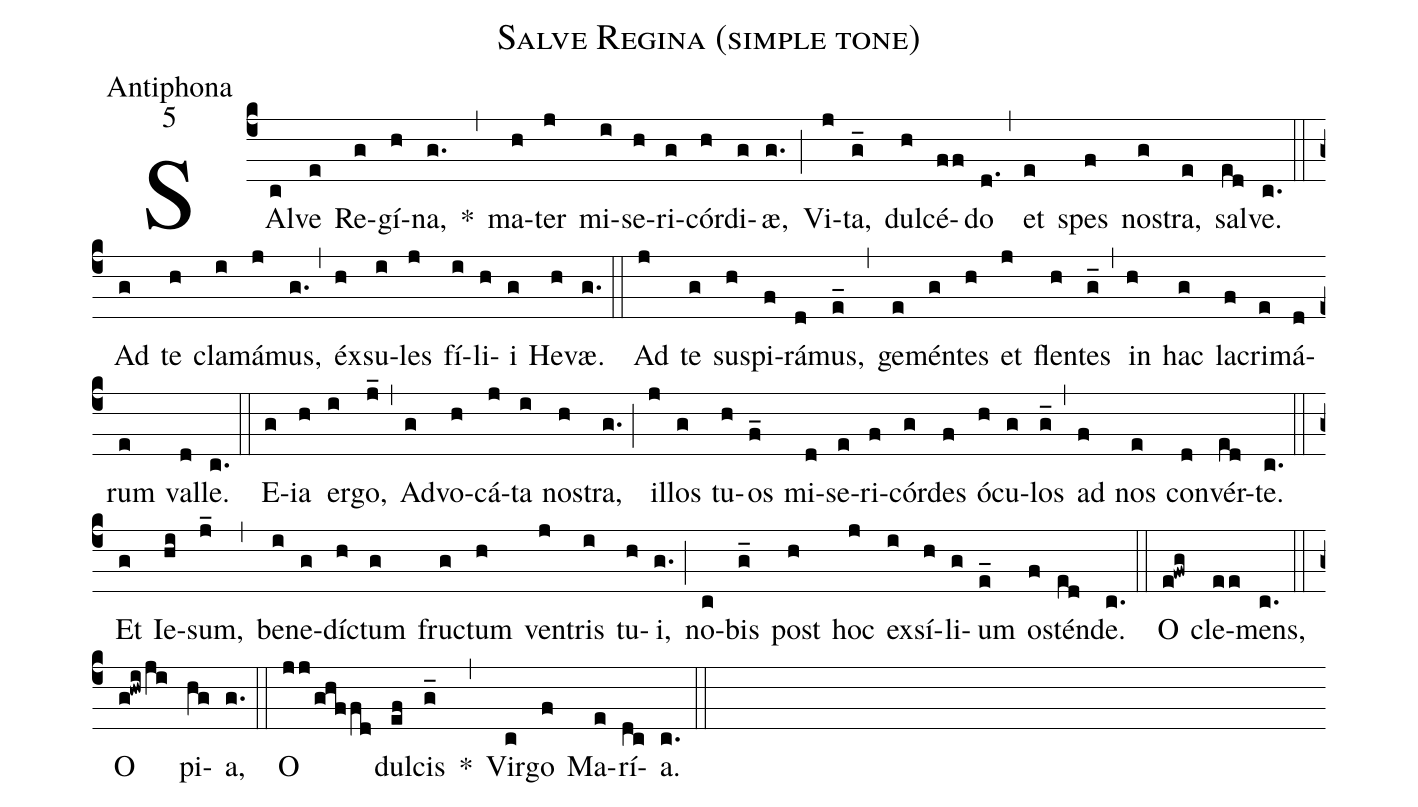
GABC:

name:Salve Regina (simple tone);
office-part:Antiphona;
mode:5;
%%
(c4) SAl(c)ve(e) Re(g)gí(h)na,(g.) *(,)
ma(h)ter(j) mi(i)se(h)ri(g)cór(h)di(g)æ,(g.) (;)
Vi(j)ta,(g_) dul(h)cé(ff)do(d.) (,)
et(e) spes(f) nos(g)tra,(e) sal(ed)ve.(c.) (::)
Ad(g) te(h) cla(i)má(j)mus,(g.) (,)
éx(h)su(i)les(j) fí(i)li(h)i(g) He(h)væ.(g.) (::)
Ad(j) te(g) sus(h)pi(f)rá(d)mus,(e_) (,)
ge(e)mén(g)tes(h) et(j) flen(h)tes(g_) (,)
in(h) hac(g) la(f)cri(e)má(d)rum(e) val(d)le.(c.) (::)
E(g)ia(h) er(i)go,(j_) (,)
Ad(g)vo(h)cá(j)ta(i) nos(h)tra,(g.) (;)
il(j)los(g) tu(h)os(f_) mi(d)se(e)ri(f)cór(g)des(f) ó(h)cu(g)los(g_) (,)
ad(f) nos(e) con(d)vér(ed)te.(c.) (::)
Et(g) Ie(hi)sum,(j_) (,)
be(i)ne(g)dí(h)ctum(g) fruc(g)tum(h) ven(j)tris(i) tu(h)i,(g.) (;)
no(c)bis(g_) post(h) hoc(j) ex(i)sí(h)li(g)um(e_) os(f)tén(ed)de.(c.) (::)
O(e!fwg) cle(ee)mens,(c.) (::)
O(g!hwi/ji) pi(hg)a,(g.) (::)
O(jj/ghffd) dul(ef)cis(g_) *(,)
Vir(c)go(f) Ma(e)rí(dc)a.(c.) (::)
